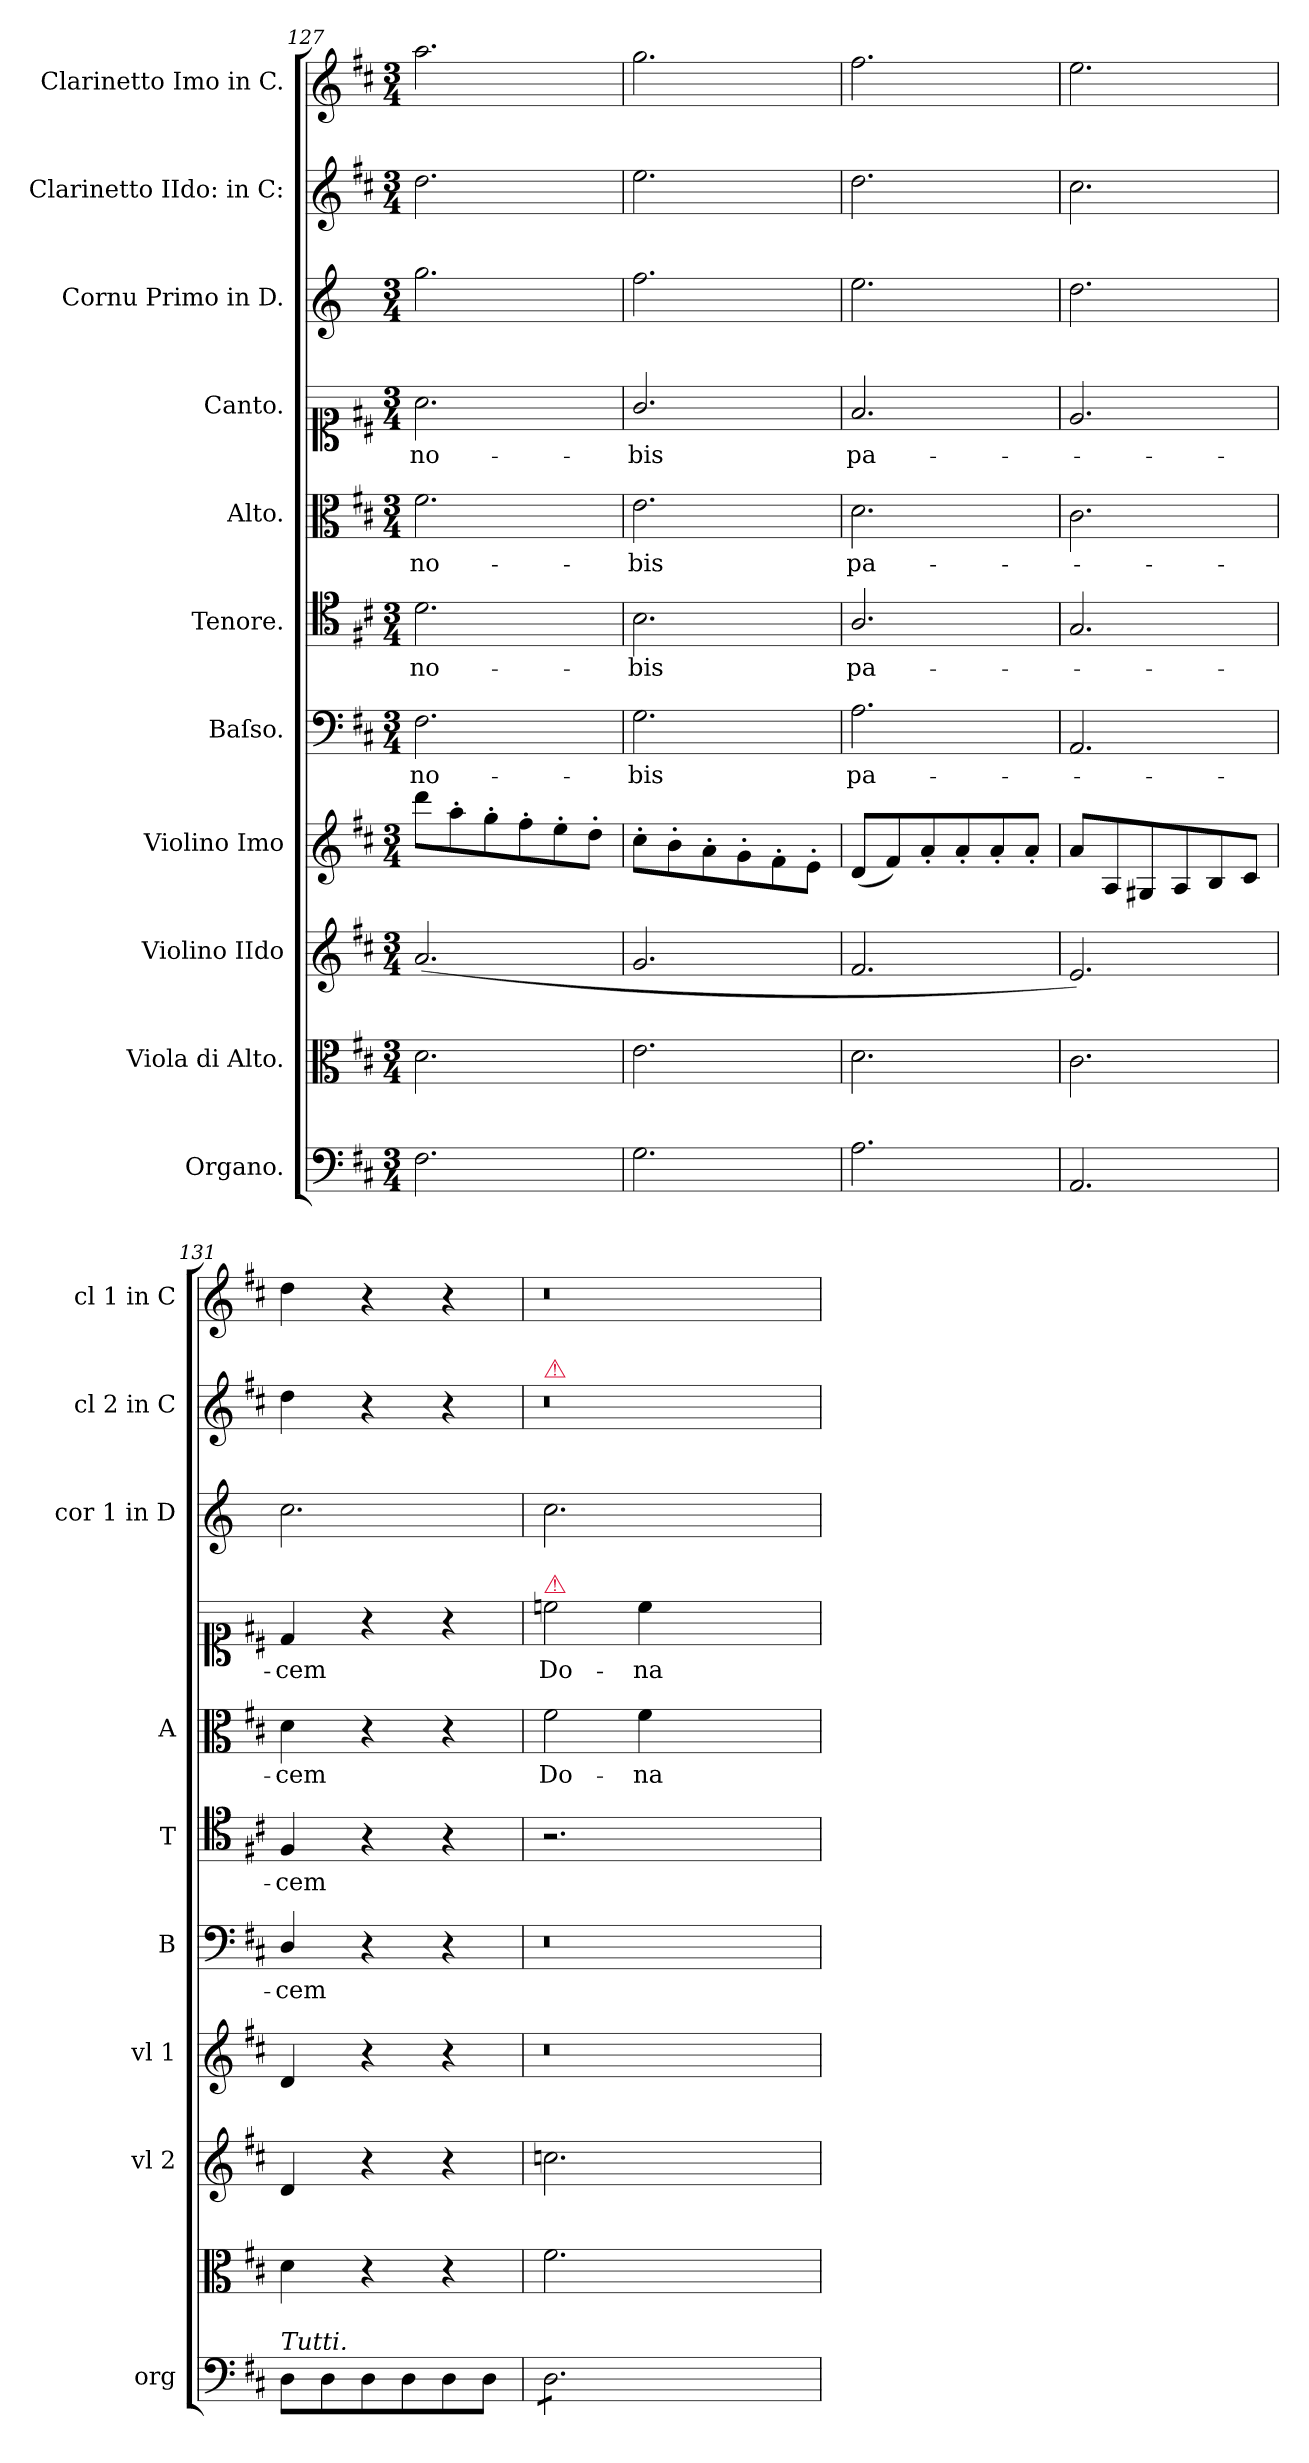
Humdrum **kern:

**kern	**kern	**dynam	**kern	**dynam	**kern	**kern	**text	**kern	**text	**kern	**text	**kern	**text	**dynam	**kern	**kern	**kern
*part11	*part10	*part10	*part9	*part9	*part8	*part7	*part7	*part6	*part6	*part5	*part5	*part4	*part4	*part4	*part3	*part2	*part1
*staff11	*staff10	*staff10	*staff9	*staff9	*staff8	*staff7	*staff7	*staff6	*staff6	*staff5	*staff5	*staff4	*staff4	*staff4	*staff3	*staff2	*staff1
*I"Organo.	*I"Viola di Alto.	*	*I"Violino IIdo	*	*I"Violino Imo	*I"Baſso.	*	*I"Tenore.	*	*I"Alto.	*	*I"Canto.	*	*	*I"Cornu Primo in D.	*I"Clarinetto IIdo: in C:	*I"Clarinetto Imo in C.
*I'org	*	*	*I'vl 2	*	*I'vl 1	*I'B	*	*I'T	*	*I'A	*	*	*	*	*I'cor 1 in D	*I'cl 2 in C	*I'cl 1 in C
*clefF4	*clefC3	*	*clefG2	*	*clefG2	*clefF4	*	*clefC4	*	*clefC3	*	*clefC1	*	*	*clefG2	*clefG2	*clefG2
*	*	*	*	*	*	*	*	*	*	*	*	*	*	*	*ITrd6c10	*	*
*k[f#c#]	*k[f#c#]	*	*k[f#c#]	*	*k[f#c#]	*k[f#c#]	*	*k[f#c#]	*	*k[f#c#]	*	*k[f#c#]	*	*	*k[f#c#]	*k[f#c#]	*k[f#c#]
*D:	*D:	*	*D:	*	*D:	*D:	*	*D:	*	*D:	*	*D:	*	*	*D:	*D:	*D:
*M3/4	*M3/4	*	*M3/4	*	*M3/4	*M3/4	*	*M3/4	*	*M3/4	*	*M3/4	*	*	*M3/4	*M3/4	*M3/4
=127	=127	=127	=127	=127	=127	=127	=127	=127	=127	=127	=127	=127	=127	=127	=127	=127	=127
2.F#\	2.d\	.	(<2.a/	.	8ddd\L	2.F#\	no-	2.d\	no-	2.f#\	no-	2.a\	no-	.	2.a\	2.dd\	2.aa\
.	.	.	.	.	8aa'>\	.	.	.	.	.	.	.	.	.	.	.	.
.	.	.	.	.	8gg'>\	.	.	.	.	.	.	.	.	.	.	.	.
.	.	.	.	.	8ff#'>\	.	.	.	.	.	.	.	.	.	.	.	.
.	.	.	.	.	8ee'>\	.	.	.	.	.	.	.	.	.	.	.	.
.	.	.	.	.	8dd'>\J	.	.	.	.	.	.	.	.	.	.	.	.
=128	=128	=128	=128	=128	=128	=128	=128	=128	=128	=128	=128	=128	=128	=128	=128	=128	=128
2.G\	2.e\	.	2.g/	.	8cc#'>\L	2.G\	-bis	2.B\	-bis	2.e\	-bis	2.g/	-bis	.	2.g\	2.ee\	2.gg\
.	.	.	.	.	8b'>\	.	.	.	.	.	.	.	.	.	.	.	.
.	.	.	.	.	8a'>\	.	.	.	.	.	.	.	.	.	.	.	.
.	.	.	.	.	8g'>\	.	.	.	.	.	.	.	.	.	.	.	.
.	.	.	.	.	8f#'>\	.	.	.	.	.	.	.	.	.	.	.	.
.	.	.	.	.	8e'>\J	.	.	.	.	.	.	.	.	.	.	.	.
=129	=129	=129	=129	=129	=129	=129	=129	=129	=129	=129	=129	=129	=129	=129	=129	=129	=129
2.A\	2.d\	.	2.f#/	.	(<8d/L	2.A\	pa-	2.A/	pa-	2.d\	pa-	2.f#/	pa-	.	2.f#\	2.dd\	2.ff#\
.	.	.	.	.	8f#/)	.	.	.	.	.	.	.	.	.	.	.	.
.	.	.	.	.	8a'</	.	.	.	.	.	.	.	.	.	.	.	.
.	.	.	.	.	8a'</	.	.	.	.	.	.	.	.	.	.	.	.
.	.	.	.	.	8a'</	.	.	.	.	.	.	.	.	.	.	.	.
.	.	.	.	.	8a'</J	.	.	.	.	.	.	.	.	.	.	.	.
=130	=130	=130	=130	=130	=130	=130	=130	=130	=130	=130	=130	=130	=130	=130	=130	=130	=130
2.AA/	2.c#\	.	2.e/)	.	8a/L	2.AA/	.	2.G/	.	2.c#\	.	2.e/	.	.	2.e\	2.cc#\	2.ee\
.	.	.	.	.	8A/	.	.	.	.	.	.	.	.	.	.	.	.
.	.	.	.	.	8G#X/	.	.	.	.	.	.	.	.	.	.	.	.
.	.	.	.	.	8A/	.	.	.	.	.	.	.	.	.	.	.	.
.	.	.	.	.	8B/	.	.	.	.	.	.	.	.	.	.	.	.
.	.	.	.	.	8c#/J	.	.	.	.	.	.	.	.	.	.	.	.
=131	=131	=131	=131	=131	=131	=131	=131	=131	=131	=131	=131	=131	=131	=131	=131	=131	=131
!LO:TX:a:i:t=Tutti.	!	!	!	!	!	!	!	!	!	!	!	!	!	!	!	!	!
8D\L	4d\	.	4d/	.	4d/	4D/	-cem	4F#/	-cem	4d\	-cem	4d/	-cem	.	2.d\	4dd\	4dd\
8D\	.	.	.	.	.	.	.	.	.	.	.	.	.	.	.	.	.
8D\	4r	.	4r	.	4r	4r	.	4r	.	4r	.	4r	.	.	.	4r	4r
8D\	.	.	.	.	.	.	.	.	.	.	.	.	.	.	.	.	.
8D\	4r	.	4r	.	4r	4r	.	4r	.	4r	.	4r	.	.	.	4r	4r
8D\J	.	.	.	.	.	.	.	.	.	.	.	.	.	.	.	.	.
=132	=132	=132	=132	=132	=132	=132	=132	=132	=132	=132	=132	=132	=132	=132	=132	=132	=132
!	!	!	!	!	!	!	!	!	!	!	!	!	!	!	!	!LO:TX:a:color=crimson:t=⚠	!
!	!	!	!	!	!	!	!	!	!	!	!	!LO:TX:a:color=crimson:t=⚠	!	!	!	!	!
!	!	!LO:DY:a	!	!LO:DY:a	!LO:N:vis=0	!LO:N:vis=0	!	!	!	!	!	!	!	!LO:DY:b	!	!LO:N:vis=0	!LO:N:vis=0
*tremolo	*	*	*	*	*	*	*	*	*	*	*	*	*	*	*	*	*
8D\L	2.f#\	po	2.ccn\	po&colon;	1.r	1.r	.	2.r	.	2f#\	Do-	2ccn\	Do-	po	2.d\	1.r	1.r
8D\	.	.	.	.	.	.	.	.	.	.	.	.	.	.	.	.	.
8D\	.	.	.	.	.	.	.	.	.	.	.	.	.	.	.	.	.
8D\	.	.	.	.	.	.	.	.	.	.	.	.	.	.	.	.	.
8D\	.	.	.	.	.	.	.	.	.	4f#\	-na	4cc\	-na	.	.	.	.
8D\J	.	.	.	.	.	.	.	.	.	.	.	.	.	.	.	.	.
*Xtremolo	*	*	*	*	*	*	*	*	*	*	*	*	*	*	*	*	*
2.ryy	2.ryy	.	2.ryy	.	.	.	.	2.ryy	.	2.ryy	.	2.ryy	.	.	2.ryy	.	.
=	=	=	=	=	=	=	=	=	=	=	=	=	=	=	=	=	=
*-	*-	*-	*-	*-	*-	*-	*-	*-	*-	*-	*-	*-	*-	*-	*-	*-	*-
